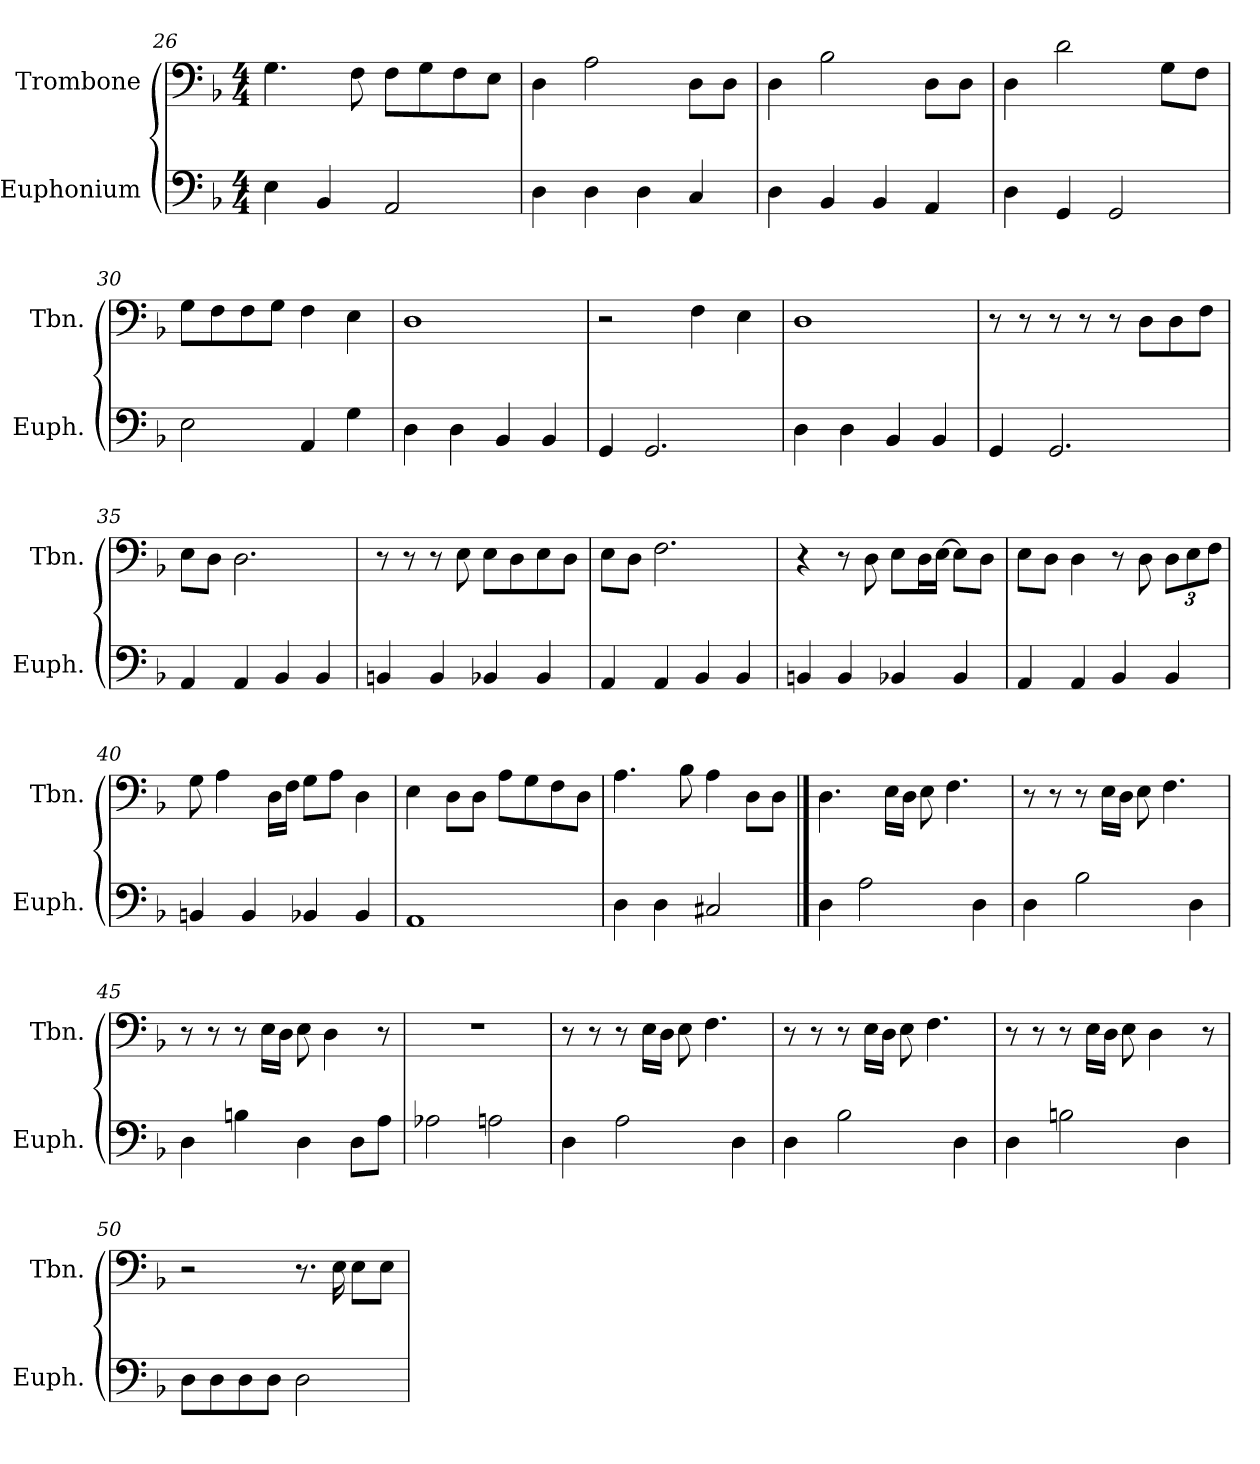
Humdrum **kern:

**kern	**kern
*part2	*part1
*staff2	*staff1
*I"Euphonium	*I"Trombone
*I'Euph.	*I'Tbn.
*clefF4	*clefF4
*k[b-]	*k[b-]
*M4/4	*M4/4
=26	=26
4E\	4.G\
4BB-/	.
.	8F\
2AA/	8F\L
.	8G\
.	8F\
.	8E\J
=27	=27
4D\	4D\
4D\	2A\
4D\	.
4C/	8D\L
.	8D\J
!!LO:LB:g=z
=28	=28
4D\	4D\
4BB-/	2B-\
4BB-/	.
4AA/	8D\L
.	8D\J
=29	=29
4D\	4D\
4GG/	2d\
2GG/	.
.	8G\L
.	8F\J
=30	=30
2E\	8G\L
.	8F\
.	8F\
.	8G\J
4AA/	4F\
4G\	4E\
=31	=31
4D\	1D
4D\	.
4BB-/	.
4BB-/	.
=32	=32
4GG/	2r
2.GG/	.
.	4F\
.	4E\
=33	=33
4D\	1D
4D\	.
4BB-/	.
4BB-/	.
=34	=34
4GG/	8r
.	8r
2.GG/	8r
.	8r
.	8r
.	8D\L
.	8D\
.	8F\J
!!LO:PB:g=z
=35	=35
4AA/	8E\L
.	8D\J
4AA/	2.D\
4BB-/	.
4BB-/	.
=36	=36
4BBn/	8r
.	8r
4BB/	8r
.	8E\
4BB-X/	8E\L
.	8D\
4BB-/	8E\
.	8D\J
=37	=37
4AA/	8E\L
.	8D\J
4AA/	2.F\
4BB-/	.
4BB-/	.
=38	=38
4BBn/	4r
4BB/	8r
.	8D\
4BB-X/	8E\L
.	16D\L
.	[16E\JJ
4BB-/	8E\L]
.	8D\J
=39	=39
4AA/	8E\L
.	8D\J
4AA/	4D\
4BB-/	8r
.	8D\
*	*Xbrackettup
4BB-/	12D\L
.	12E\
.	12F\J
=40	=40
4BBn/	8G\
.	4A\
4BB/	.
.	16D\LL
.	16F\JJ
4BB-X/	8G\L
.	8A\J
4BB-/	4D\
!!LO:LB:g=z
=41	=41
1AA	4E\
.	8D\L
.	8D\J
.	8A\L
.	8G\
.	8F\
.	8D\J
=42	=42
4D\	4.A\
4D\	.
.	8B-\
2C#X/	4A\
.	8D\L
.	8D\J
==43	==43
4D\	4.D\
2A\	.
.	16E\LL
.	16D\JJ
.	8E\
.	4.F\
4D\	.
=44	=44
4D\	8r
.	8r
2B-\	8r
.	16E\LL
.	16D\JJ
.	8E\
.	4.F\
4D\	.
=45	=45
4D\	8r
.	8r
4Bn\	8r
.	16E\LL
.	16D\JJ
4D\	8E\
.	4D\
8D\L	.
8A\J	8r
=46	=46
2A-X\	1r
2An\	.
!!LO:LB:g=z
=47	=47
4D\	8r
.	8r
2A\	8r
.	16E\LL
.	16D\JJ
.	8E\
.	4.F\
4D\	.
=48	=48
4D\	8r
.	8r
2B-\	8r
.	16E\LL
.	16D\JJ
.	8E\
.	4.F\
4D\	.
=49	=49
4D\	8r
.	8r
2Bn\	8r
.	16E\LL
.	16D\JJ
.	8E\
.	4D\
4D\	.
.	8r
=50	=50
8D\L	2r
8D\	.
8D\	.
8D\J	.
2D\	8.r
.	16E\
.	8E\L
.	8E\J
=	=
*-	*-
